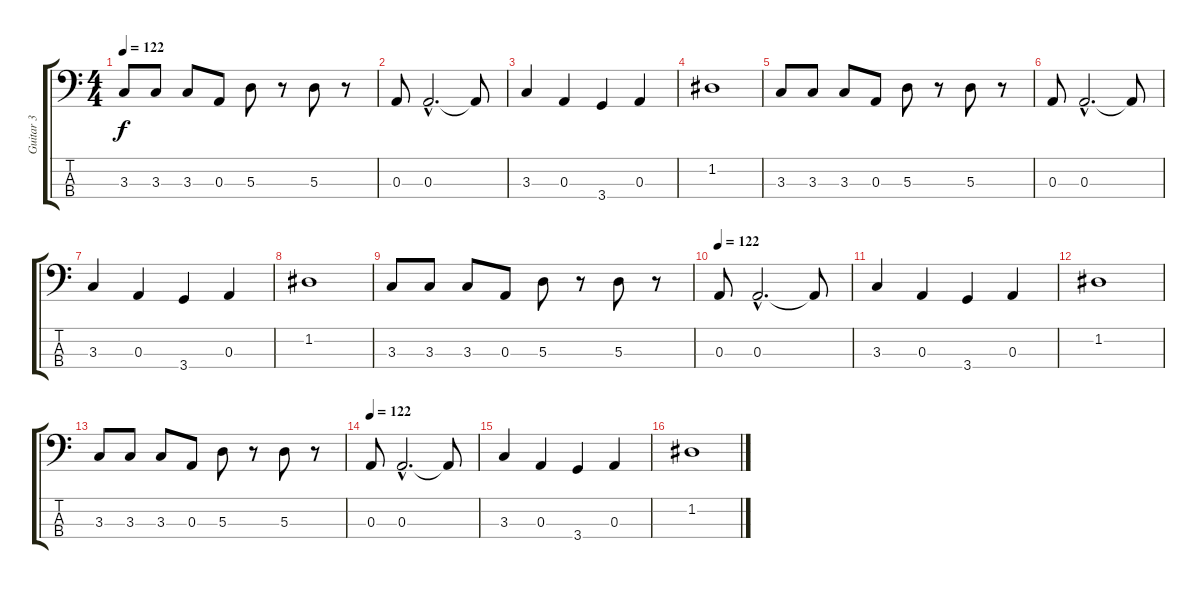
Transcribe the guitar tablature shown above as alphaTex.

\track ("Guitar 3" "Guitar 3") {instrument electricbasspick}
\staff {score tabs}
\tuning (G2 D2 A1 E1) {hide}
\ts (4 4)
\tempo 122
\clef f4
\ks c
3.3.8{dy f} 3.3.8 3.3.8 0.3.8 5.3.8 r.8 5.3.8 r.8 |
0.3.8 0.3{hac}.2{d} 0.3{t}.8 |
3.3.4 0.3.4 3.4.4 0.3.4 |
1.2.1 |
3.3.8 3.3.8 3.3.8 0.3.8 5.3.8 r.8 5.3.8 r.8 |
0.3.8 0.3{hac}.2{d} 0.3{t}.8 |
3.3.4 0.3.4 3.4.4 0.3.4 |
1.2.1 |
3.3.8 3.3.8 3.3.8 0.3.8 5.3.8 r.8 5.3.8 r.8 |
\tempo 122
0.3.8 0.3{hac}.2{d} 0.3{t}.8 |
3.3.4 0.3.4 3.4.4 0.3.4 |
1.2.1 |
3.3.8 3.3.8 3.3.8 0.3.8 5.3.8 r.8 5.3.8 r.8 |
\tempo 122
0.3.8 0.3{hac}.2{d} 0.3{t}.8 |
3.3.4 0.3.4 3.4.4 0.3.4 |
1.2.1
